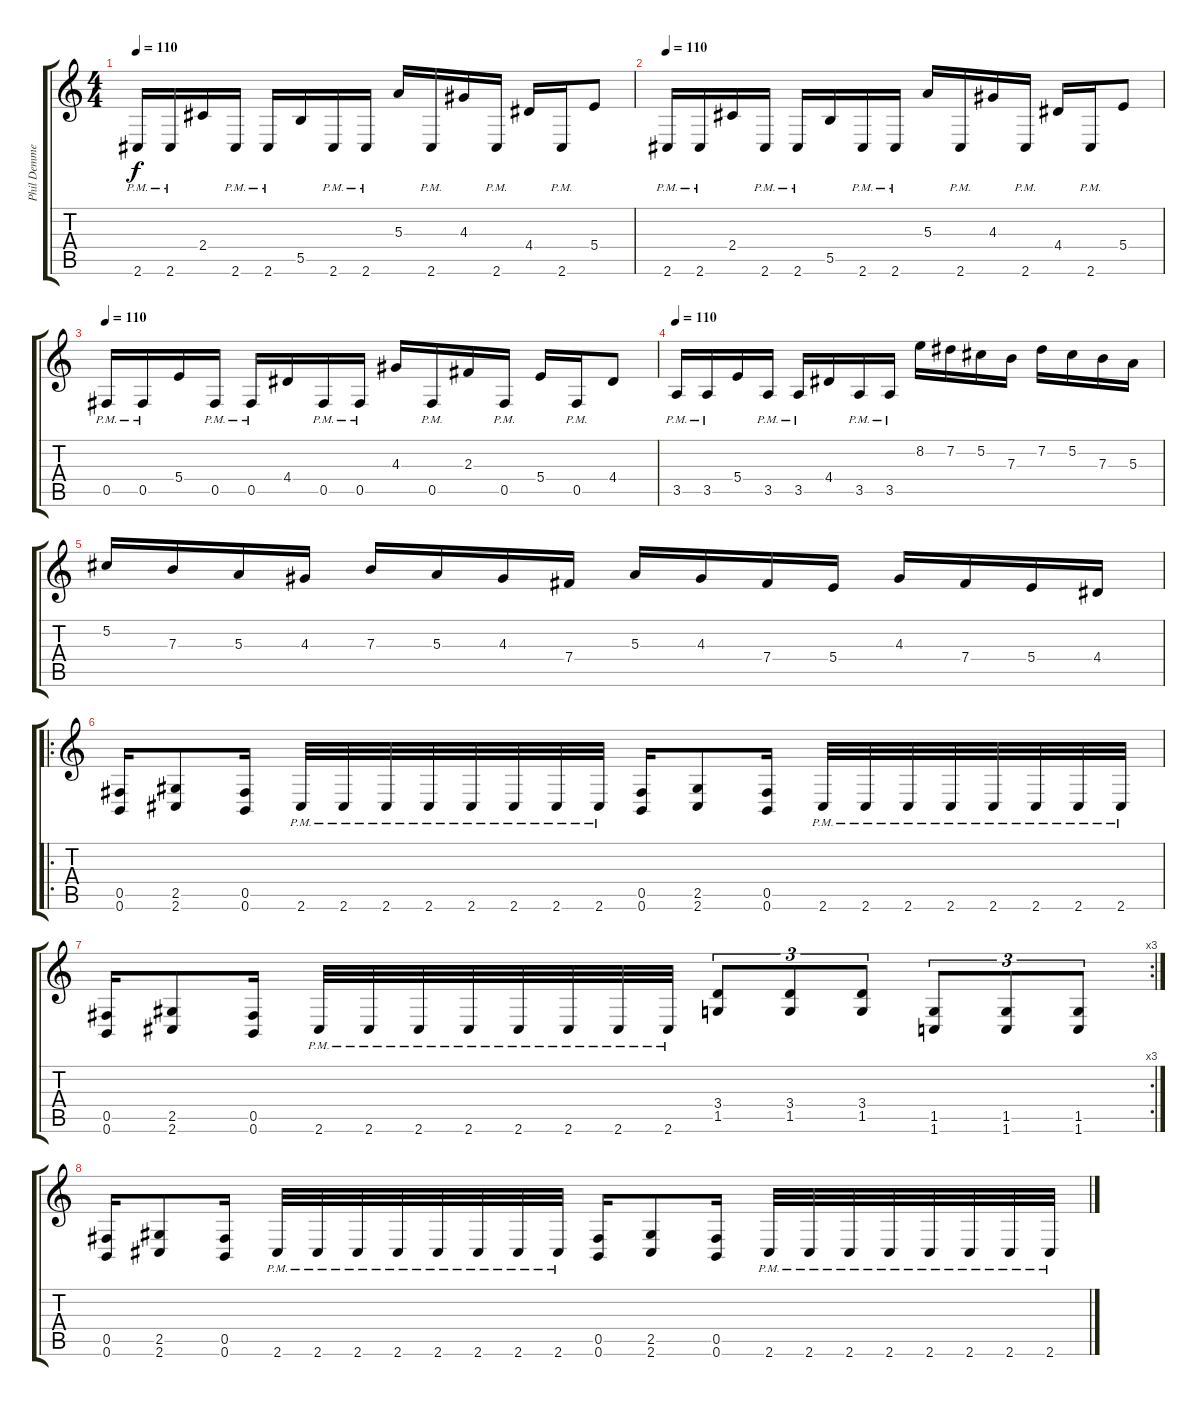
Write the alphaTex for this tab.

\track ("Phil Demmel" "Phil Demme") {instrument distortionguitar}
\staff {score tabs}
\tuning (Db4 Ab3 E3 B2 Gb2 B1) {hide}
\ts (4 4)
\tempo 110
\clef g2
\ks c
2.6{pm}.16{dy f} 2.6{pm}.16 2.4.16 2.6{pm}.16 2.6{pm}.16 5.5.16 2.6{pm}.16 2.6{pm}.16 5.3.16 2.6{pm}.16 4.3.16 2.6{pm}.16 4.4.16 2.6{pm}.16 5.4.8 |
\tempo 110
2.6{pm}.16 2.6{pm}.16 2.4.16 2.6{pm}.16 2.6{pm}.16 5.5.16 2.6{pm}.16 2.6{pm}.16 5.3.16 2.6{pm}.16 4.3.16 2.6{pm}.16 4.4.16 2.6{pm}.16 5.4.8 |
\tempo 110
0.5{pm}.16 0.5{pm}.16 5.4.16 0.5{pm}.16 0.5{pm}.16 4.4.16 0.5{pm}.16 0.5{pm}.16 4.3.16 0.5{pm}.16 2.3.16 0.5{pm}.16 5.4.16 0.5{pm}.16 4.4.8 |
\tempo 110
3.5{pm}.16 3.5{pm}.16 5.4.16 3.5{pm}.16 3.5{pm}.16 4.4.16 3.5{pm}.16 3.5{pm}.16 8.2.16 7.2.16 5.2.16 7.3.16 7.2.16 5.2.16 7.3.16 5.3.16 |
5.2.16 7.3.16 5.3.16 4.3.16 7.3.16 5.3.16 4.3.16 7.4.16 5.3.16 4.3.16 7.4.16 5.4.16 4.3.16 7.4.16 5.4.16 4.4.16 |
\ro
(0.5 0.6).16 (2.5 2.6).8 (0.5 0.6).16 2.6{pm}.32 2.6{pm}.32 2.6{pm}.32 2.6{pm}.32 2.6{pm}.32 2.6{pm}.32 2.6{pm}.32 2.6{pm}.32 (0.5 0.6).16 (2.5 2.6).8 (0.5 0.6).16 2.6{pm}.32 2.6{pm}.32 2.6{pm}.32 2.6{pm}.32 2.6{pm}.32 2.6{pm}.32 2.6{pm}.32 2.6{pm}.32 |
\rc 3
(0.5 0.6).16 (2.5 2.6).8 (0.5 0.6).16 2.6{pm}.32 2.6{pm}.32 2.6{pm}.32 2.6{pm}.32 2.6{pm}.32 2.6{pm}.32 2.6{pm}.32 2.6{pm}.32 (3.4 1.5).8{tu (3 2)} (3.4 1.5).8{tu (3 2)} (3.4 1.5).8{tu (3 2)} (1.5 1.6).8{tu (3 2)} (1.5 1.6).8{tu (3 2)} (1.5 1.6).8{tu (3 2)} |
(0.5 0.6).16 (2.5 2.6).8 (0.5 0.6).16 2.6{pm}.32 2.6{pm}.32 2.6{pm}.32 2.6{pm}.32 2.6{pm}.32 2.6{pm}.32 2.6{pm}.32 2.6{pm}.32 (0.5 0.6).16 (2.5 2.6).8 (0.5 0.6).16 2.6{pm}.32 2.6{pm}.32 2.6{pm}.32 2.6{pm}.32 2.6{pm}.32 2.6{pm}.32 2.6{pm}.32 2.6{pm}.32
